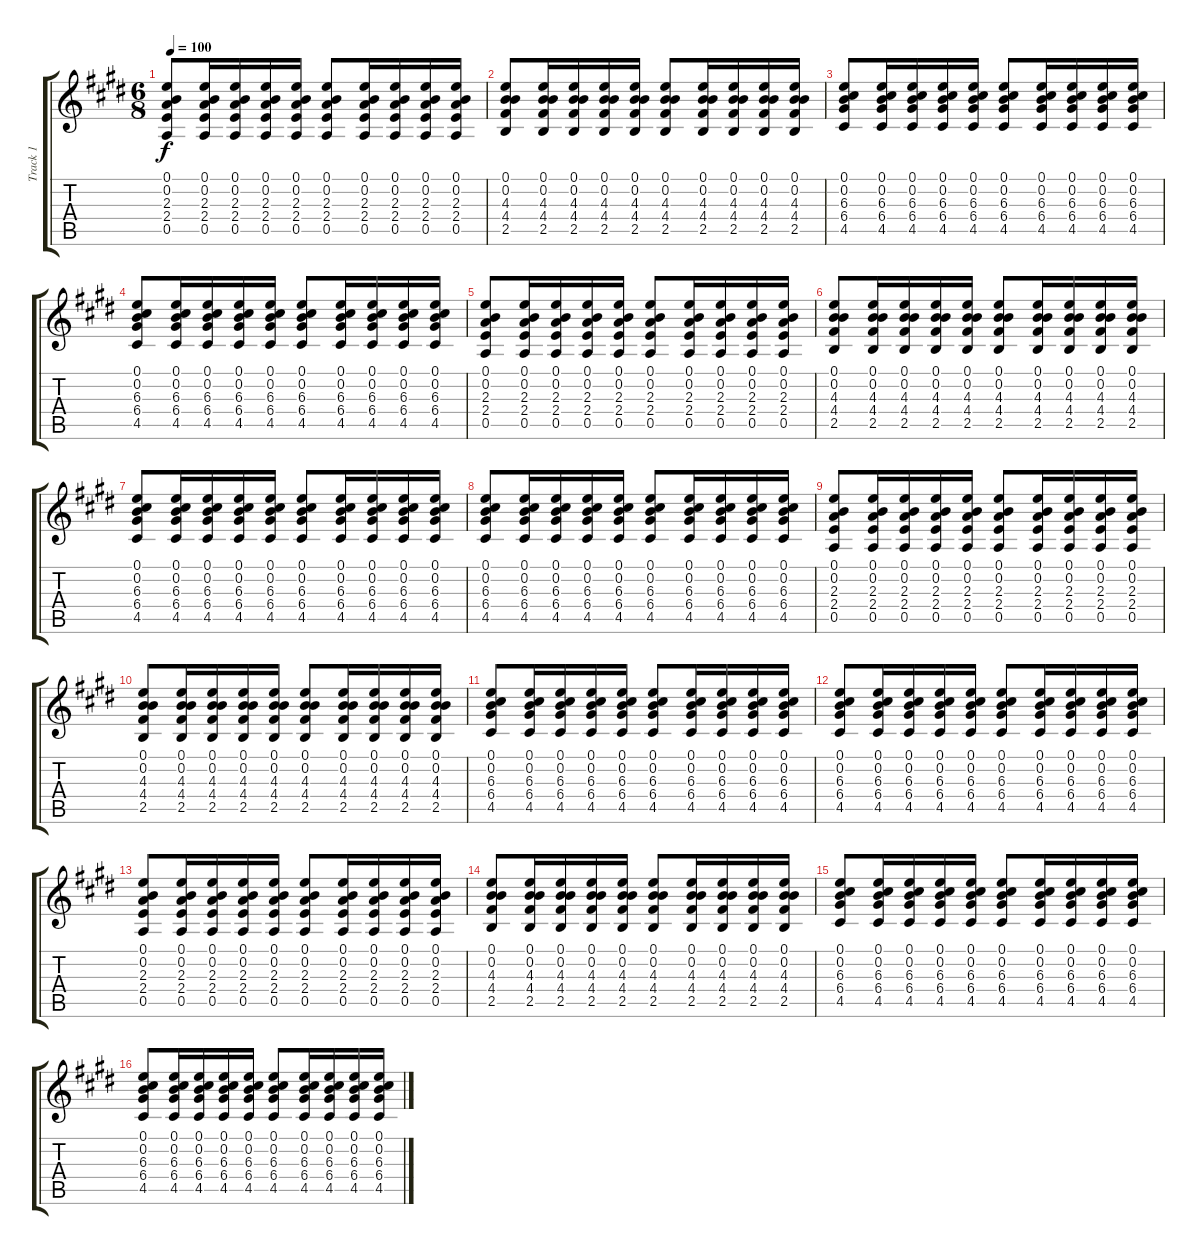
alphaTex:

\track ("Track 1" "Track 1") {instrument acousticguitarsteel}
\staff {score tabs}
\tuning (E4 B3 G3 D3 A2 E2) {hide}
\ts (6 8)
\tempo 100
\clef g2
\ks c#minor
(0.1 0.2 2.3 2.4 0.5).8{dy f} (0.1 0.2 2.3 2.4 0.5).16 (0.1 0.2 2.3 2.4 0.5).16 (0.1 0.2 2.3 2.4 0.5).16 (0.1 0.2 2.3 2.4 0.5).16 (0.1 0.2 2.3 2.4 0.5).8 (0.1 0.2 2.3 2.4 0.5).16 (0.1 0.2 2.3 2.4 0.5).16 (0.1 0.2 2.3 2.4 0.5).16 (0.1 0.2 2.3 2.4 0.5).16 |
(0.1 0.2 4.3 4.4 2.5).8 (0.1 0.2 4.3 4.4 2.5).16 (0.1 0.2 4.3 4.4 2.5).16 (0.1 0.2 4.3 4.4 2.5).16 (0.1 0.2 4.3 4.4 2.5).16 (0.1 0.2 4.3 4.4 2.5).8 (0.1 0.2 4.3 4.4 2.5).16 (0.1 0.2 4.3 4.4 2.5).16 (0.1 0.2 4.3 4.4 2.5).16 (0.1 0.2 4.3 4.4 2.5).16 |
(0.1 0.2 6.3 6.4 4.5).8 (0.1 0.2 6.3 6.4 4.5).16 (0.1 0.2 6.3 6.4 4.5).16 (0.1 0.2 6.3 6.4 4.5).16 (0.1 0.2 6.3 6.4 4.5).16 (0.1 0.2 6.3 6.4 4.5).8 (0.1 0.2 6.3 6.4 4.5).16 (0.1 0.2 6.3 6.4 4.5).16 (0.1 0.2 6.3 6.4 4.5).16 (0.1 0.2 6.3 6.4 4.5).16 |
(0.1 0.2 6.3 6.4 4.5).8 (0.1 0.2 6.3 6.4 4.5).16 (0.1 0.2 6.3 6.4 4.5).16 (0.1 0.2 6.3 6.4 4.5).16 (0.1 0.2 6.3 6.4 4.5).16 (0.1 0.2 6.3 6.4 4.5).8 (0.1 0.2 6.3 6.4 4.5).16 (0.1 0.2 6.3 6.4 4.5).16 (0.1 0.2 6.3 6.4 4.5).16 (0.1 0.2 6.3 6.4 4.5).16 |
(0.1 0.2 2.3 2.4 0.5).8 (0.1 0.2 2.3 2.4 0.5).16 (0.1 0.2 2.3 2.4 0.5).16 (0.1 0.2 2.3 2.4 0.5).16 (0.1 0.2 2.3 2.4 0.5).16 (0.1 0.2 2.3 2.4 0.5).8 (0.1 0.2 2.3 2.4 0.5).16 (0.1 0.2 2.3 2.4 0.5).16 (0.1 0.2 2.3 2.4 0.5).16 (0.1 0.2 2.3 2.4 0.5).16 |
(0.1 0.2 4.3 4.4 2.5).8 (0.1 0.2 4.3 4.4 2.5).16 (0.1 0.2 4.3 4.4 2.5).16 (0.1 0.2 4.3 4.4 2.5).16 (0.1 0.2 4.3 4.4 2.5).16 (0.1 0.2 4.3 4.4 2.5).8 (0.1 0.2 4.3 4.4 2.5).16 (0.1 0.2 4.3 4.4 2.5).16 (0.1 0.2 4.3 4.4 2.5).16 (0.1 0.2 4.3 4.4 2.5).16 |
(0.1 0.2 6.3 6.4 4.5).8 (0.1 0.2 6.3 6.4 4.5).16 (0.1 0.2 6.3 6.4 4.5).16 (0.1 0.2 6.3 6.4 4.5).16 (0.1 0.2 6.3 6.4 4.5).16 (0.1 0.2 6.3 6.4 4.5).8 (0.1 0.2 6.3 6.4 4.5).16 (0.1 0.2 6.3 6.4 4.5).16 (0.1 0.2 6.3 6.4 4.5).16 (0.1 0.2 6.3 6.4 4.5).16 |
(0.1 0.2 6.3 6.4 4.5).8 (0.1 0.2 6.3 6.4 4.5).16 (0.1 0.2 6.3 6.4 4.5).16 (0.1 0.2 6.3 6.4 4.5).16 (0.1 0.2 6.3 6.4 4.5).16 (0.1 0.2 6.3 6.4 4.5).8 (0.1 0.2 6.3 6.4 4.5).16 (0.1 0.2 6.3 6.4 4.5).16 (0.1 0.2 6.3 6.4 4.5).16 (0.1 0.2 6.3 6.4 4.5).16 |
(0.1 0.2 2.3 2.4 0.5).8 (0.1 0.2 2.3 2.4 0.5).16 (0.1 0.2 2.3 2.4 0.5).16 (0.1 0.2 2.3 2.4 0.5).16 (0.1 0.2 2.3 2.4 0.5).16 (0.1 0.2 2.3 2.4 0.5).8 (0.1 0.2 2.3 2.4 0.5).16 (0.1 0.2 2.3 2.4 0.5).16 (0.1 0.2 2.3 2.4 0.5).16 (0.1 0.2 2.3 2.4 0.5).16 |
(0.1 0.2 4.3 4.4 2.5).8 (0.1 0.2 4.3 4.4 2.5).16 (0.1 0.2 4.3 4.4 2.5).16 (0.1 0.2 4.3 4.4 2.5).16 (0.1 0.2 4.3 4.4 2.5).16 (0.1 0.2 4.3 4.4 2.5).8 (0.1 0.2 4.3 4.4 2.5).16 (0.1 0.2 4.3 4.4 2.5).16 (0.1 0.2 4.3 4.4 2.5).16 (0.1 0.2 4.3 4.4 2.5).16 |
(0.1 0.2 6.3 6.4 4.5).8 (0.1 0.2 6.3 6.4 4.5).16 (0.1 0.2 6.3 6.4 4.5).16 (0.1 0.2 6.3 6.4 4.5).16 (0.1 0.2 6.3 6.4 4.5).16 (0.1 0.2 6.3 6.4 4.5).8 (0.1 0.2 6.3 6.4 4.5).16 (0.1 0.2 6.3 6.4 4.5).16 (0.1 0.2 6.3 6.4 4.5).16 (0.1 0.2 6.3 6.4 4.5).16 |
(0.1 0.2 6.3 6.4 4.5).8 (0.1 0.2 6.3 6.4 4.5).16 (0.1 0.2 6.3 6.4 4.5).16 (0.1 0.2 6.3 6.4 4.5).16 (0.1 0.2 6.3 6.4 4.5).16 (0.1 0.2 6.3 6.4 4.5).8 (0.1 0.2 6.3 6.4 4.5).16 (0.1 0.2 6.3 6.4 4.5).16 (0.1 0.2 6.3 6.4 4.5).16 (0.1 0.2 6.3 6.4 4.5).16 |
(0.1 0.2 2.3 2.4 0.5).8 (0.1 0.2 2.3 2.4 0.5).16 (0.1 0.2 2.3 2.4 0.5).16 (0.1 0.2 2.3 2.4 0.5).16 (0.1 0.2 2.3 2.4 0.5).16 (0.1 0.2 2.3 2.4 0.5).8 (0.1 0.2 2.3 2.4 0.5).16 (0.1 0.2 2.3 2.4 0.5).16 (0.1 0.2 2.3 2.4 0.5).16 (0.1 0.2 2.3 2.4 0.5).16 |
(0.1 0.2 4.3 4.4 2.5).8 (0.1 0.2 4.3 4.4 2.5).16 (0.1 0.2 4.3 4.4 2.5).16 (0.1 0.2 4.3 4.4 2.5).16 (0.1 0.2 4.3 4.4 2.5).16 (0.1 0.2 4.3 4.4 2.5).8 (0.1 0.2 4.3 4.4 2.5).16 (0.1 0.2 4.3 4.4 2.5).16 (0.1 0.2 4.3 4.4 2.5).16 (0.1 0.2 4.3 4.4 2.5).16 |
(0.1 0.2 6.3 6.4 4.5).8 (0.1 0.2 6.3 6.4 4.5).16 (0.1 0.2 6.3 6.4 4.5).16 (0.1 0.2 6.3 6.4 4.5).16 (0.1 0.2 6.3 6.4 4.5).16 (0.1 0.2 6.3 6.4 4.5).8 (0.1 0.2 6.3 6.4 4.5).16 (0.1 0.2 6.3 6.4 4.5).16 (0.1 0.2 6.3 6.4 4.5).16 (0.1 0.2 6.3 6.4 4.5).16 |
(0.1 0.2 6.3 6.4 4.5).8 (0.1 0.2 6.3 6.4 4.5).16 (0.1 0.2 6.3 6.4 4.5).16 (0.1 0.2 6.3 6.4 4.5).16 (0.1 0.2 6.3 6.4 4.5).16 (0.1 0.2 6.3 6.4 4.5).8 (0.1 0.2 6.3 6.4 4.5).16 (0.1 0.2 6.3 6.4 4.5).16 (0.1 0.2 6.3 6.4 4.5).16 (0.1 0.2 6.3 6.4 4.5).16
